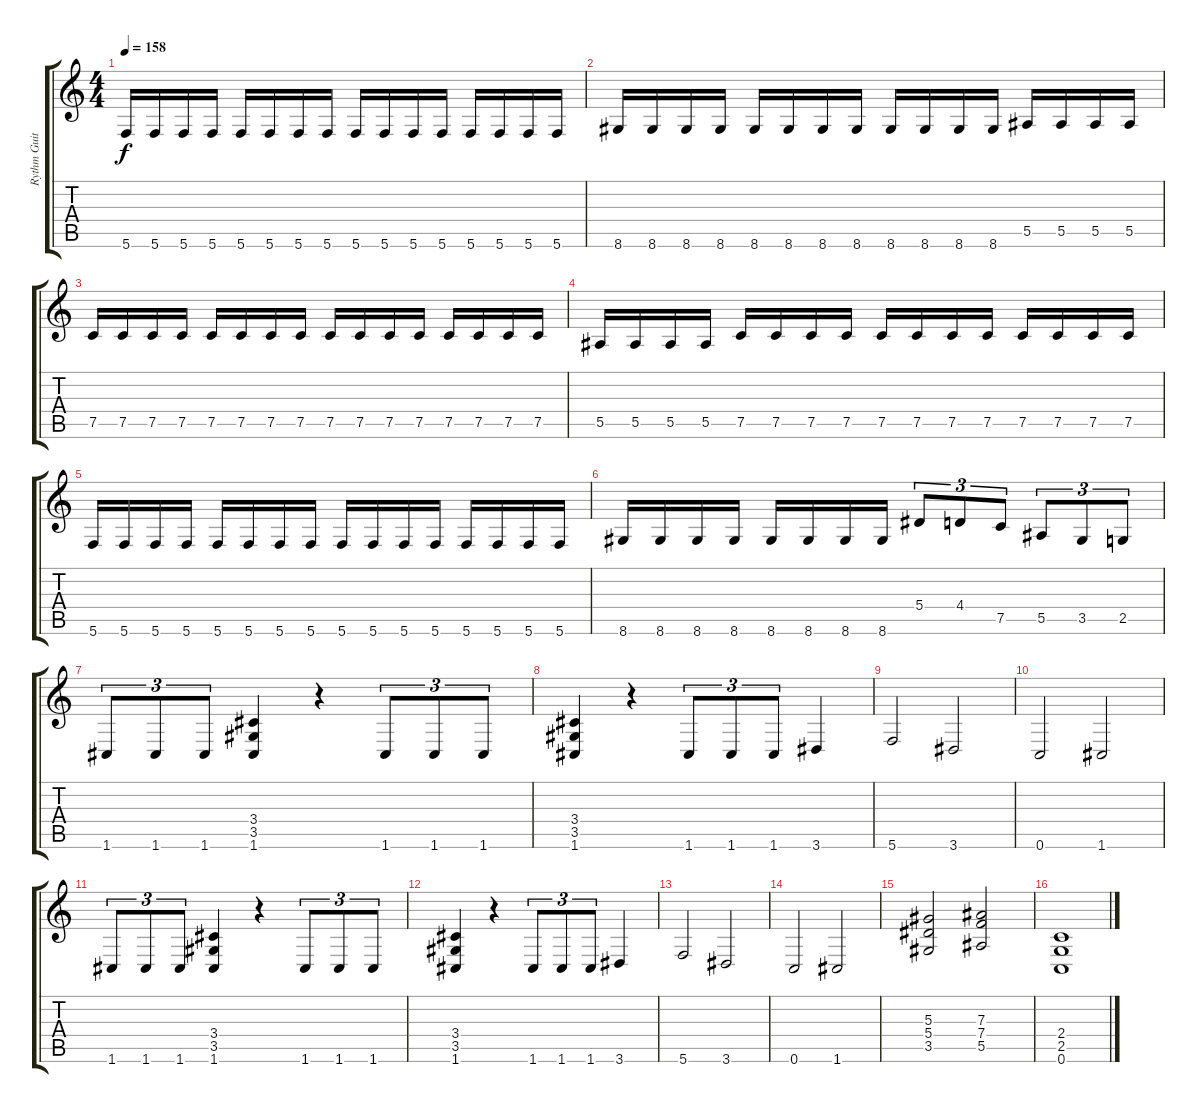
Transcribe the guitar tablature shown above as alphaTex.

\track ("Rythm Guitar" "Rythm Guit") {instrument distortionguitar}
\staff {score tabs}
\tuning (C4 G3 Eb3 Bb2 F2 C2) {hide}
\ts (4 4)
\tempo 158
\clef g2
\ks c
5.6.16{dy f} 5.6.16 5.6.16 5.6.16 5.6.16 5.6.16 5.6.16 5.6.16 5.6.16 5.6.16 5.6.16 5.6.16 5.6.16 5.6.16 5.6.16 5.6.16 |
8.6.16 8.6.16 8.6.16 8.6.16 8.6.16 8.6.16 8.6.16 8.6.16 8.6.16 8.6.16 8.6.16 8.6.16 5.5.16 5.5.16 5.5.16 5.5.16 |
7.5.16 7.5.16 7.5.16 7.5.16 7.5.16 7.5.16 7.5.16 7.5.16 7.5.16 7.5.16 7.5.16 7.5.16 7.5.16 7.5.16 7.5.16 7.5.16 |
5.5.16 5.5.16 5.5.16 5.5.16 7.5.16 7.5.16 7.5.16 7.5.16 7.5.16 7.5.16 7.5.16 7.5.16 7.5.16 7.5.16 7.5.16 7.5.16 |
5.6.16 5.6.16 5.6.16 5.6.16 5.6.16 5.6.16 5.6.16 5.6.16 5.6.16 5.6.16 5.6.16 5.6.16 5.6.16 5.6.16 5.6.16 5.6.16 |
8.6.16 8.6.16 8.6.16 8.6.16 8.6.16 8.6.16 8.6.16 8.6.16 5.4.8{tu (3 2)} 4.4.8{tu (3 2)} 7.5.8{tu (3 2)} 5.5.8{tu (3 2)} 3.5.8{tu (3 2)} 2.5.8{tu (3 2)} |
1.6.8{tu (3 2)} 1.6.8{tu (3 2)} 1.6.8{tu (3 2)} (3.4 3.5 1.6).4 r.4 1.6.8{tu (3 2)} 1.6.8{tu (3 2)} 1.6.8{tu (3 2)} |
(3.4 3.5 1.6).4 r.4 1.6.8{tu (3 2)} 1.6.8{tu (3 2)} 1.6.8{tu (3 2)} 3.6.4 |
5.6.2 3.6.2 |
0.6.2 1.6.2 |
1.6.8{tu (3 2)} 1.6.8{tu (3 2)} 1.6.8{tu (3 2)} (3.4 3.5 1.6).4 r.4 1.6.8{tu (3 2)} 1.6.8{tu (3 2)} 1.6.8{tu (3 2)} |
(3.4 3.5 1.6).4 r.4 1.6.8{tu (3 2)} 1.6.8{tu (3 2)} 1.6.8{tu (3 2)} 3.6.4 |
5.6.2 3.6.2 |
0.6.2 1.6.2 |
(5.3 5.4 3.5).2 (7.3 7.4 5.5).2 |
(2.4 2.5 0.6).1
